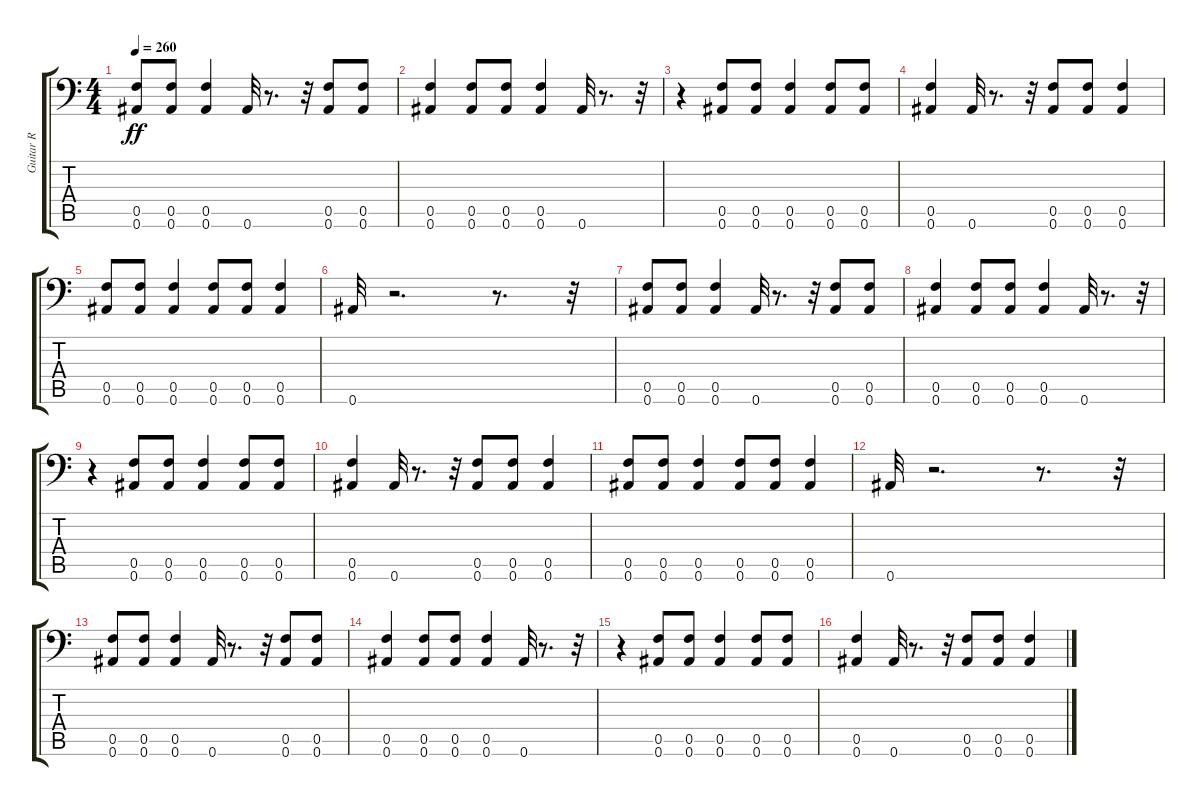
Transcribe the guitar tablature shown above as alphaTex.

\track ("Guitar R" "Guitar R") {instrument distortionguitar}
\staff {score tabs}
\tuning (C4 G3 Eb3 Bb2 F2 Bb1) {hide}
\ts (4 4)
\tempo 260
\clef f4
\ks c
(0.5 0.6).8{dy ff} (0.5 0.6).8 (0.5 0.6).4 0.6.32 r.8{d} r.32 (0.5 0.6).8 (0.5 0.6).8 |
(0.5 0.6).4 (0.5 0.6).8 (0.5 0.6).8 (0.5 0.6).4 0.6.32 r.8{d} r.32 |
r.4 (0.5 0.6).8 (0.5 0.6).8 (0.5 0.6).4 (0.5 0.6).8 (0.5 0.6).8 |
(0.5 0.6).4 0.6.32 r.8{d} r.32 (0.5 0.6).8 (0.5 0.6).8 (0.5 0.6).4 |
(0.5 0.6).8 (0.5 0.6).8 (0.5 0.6).4 (0.5 0.6).8 (0.5 0.6).8 (0.5 0.6).4 |
0.6.32 r.2{d} r.8{d} r.32 |
(0.5 0.6).8 (0.5 0.6).8 (0.5 0.6).4 0.6.32 r.8{d} r.32 (0.5 0.6).8 (0.5 0.6).8 |
(0.5 0.6).4 (0.5 0.6).8 (0.5 0.6).8 (0.5 0.6).4 0.6.32 r.8{d} r.32 |
r.4 (0.5 0.6).8 (0.5 0.6).8 (0.5 0.6).4 (0.5 0.6).8 (0.5 0.6).8 |
(0.5 0.6).4 0.6.32 r.8{d} r.32 (0.5 0.6).8 (0.5 0.6).8 (0.5 0.6).4 |
(0.5 0.6).8 (0.5 0.6).8 (0.5 0.6).4 (0.5 0.6).8 (0.5 0.6).8 (0.5 0.6).4 |
0.6.32 r.2{d} r.8{d} r.32 |
(0.5 0.6).8 (0.5 0.6).8 (0.5 0.6).4 0.6.32 r.8{d} r.32 (0.5 0.6).8 (0.5 0.6).8 |
(0.5 0.6).4 (0.5 0.6).8 (0.5 0.6).8 (0.5 0.6).4 0.6.32 r.8{d} r.32 |
r.4 (0.5 0.6).8 (0.5 0.6).8 (0.5 0.6).4 (0.5 0.6).8 (0.5 0.6).8 |
(0.5 0.6).4 0.6.32 r.8{d} r.32 (0.5 0.6).8 (0.5 0.6).8 (0.5 0.6).4
